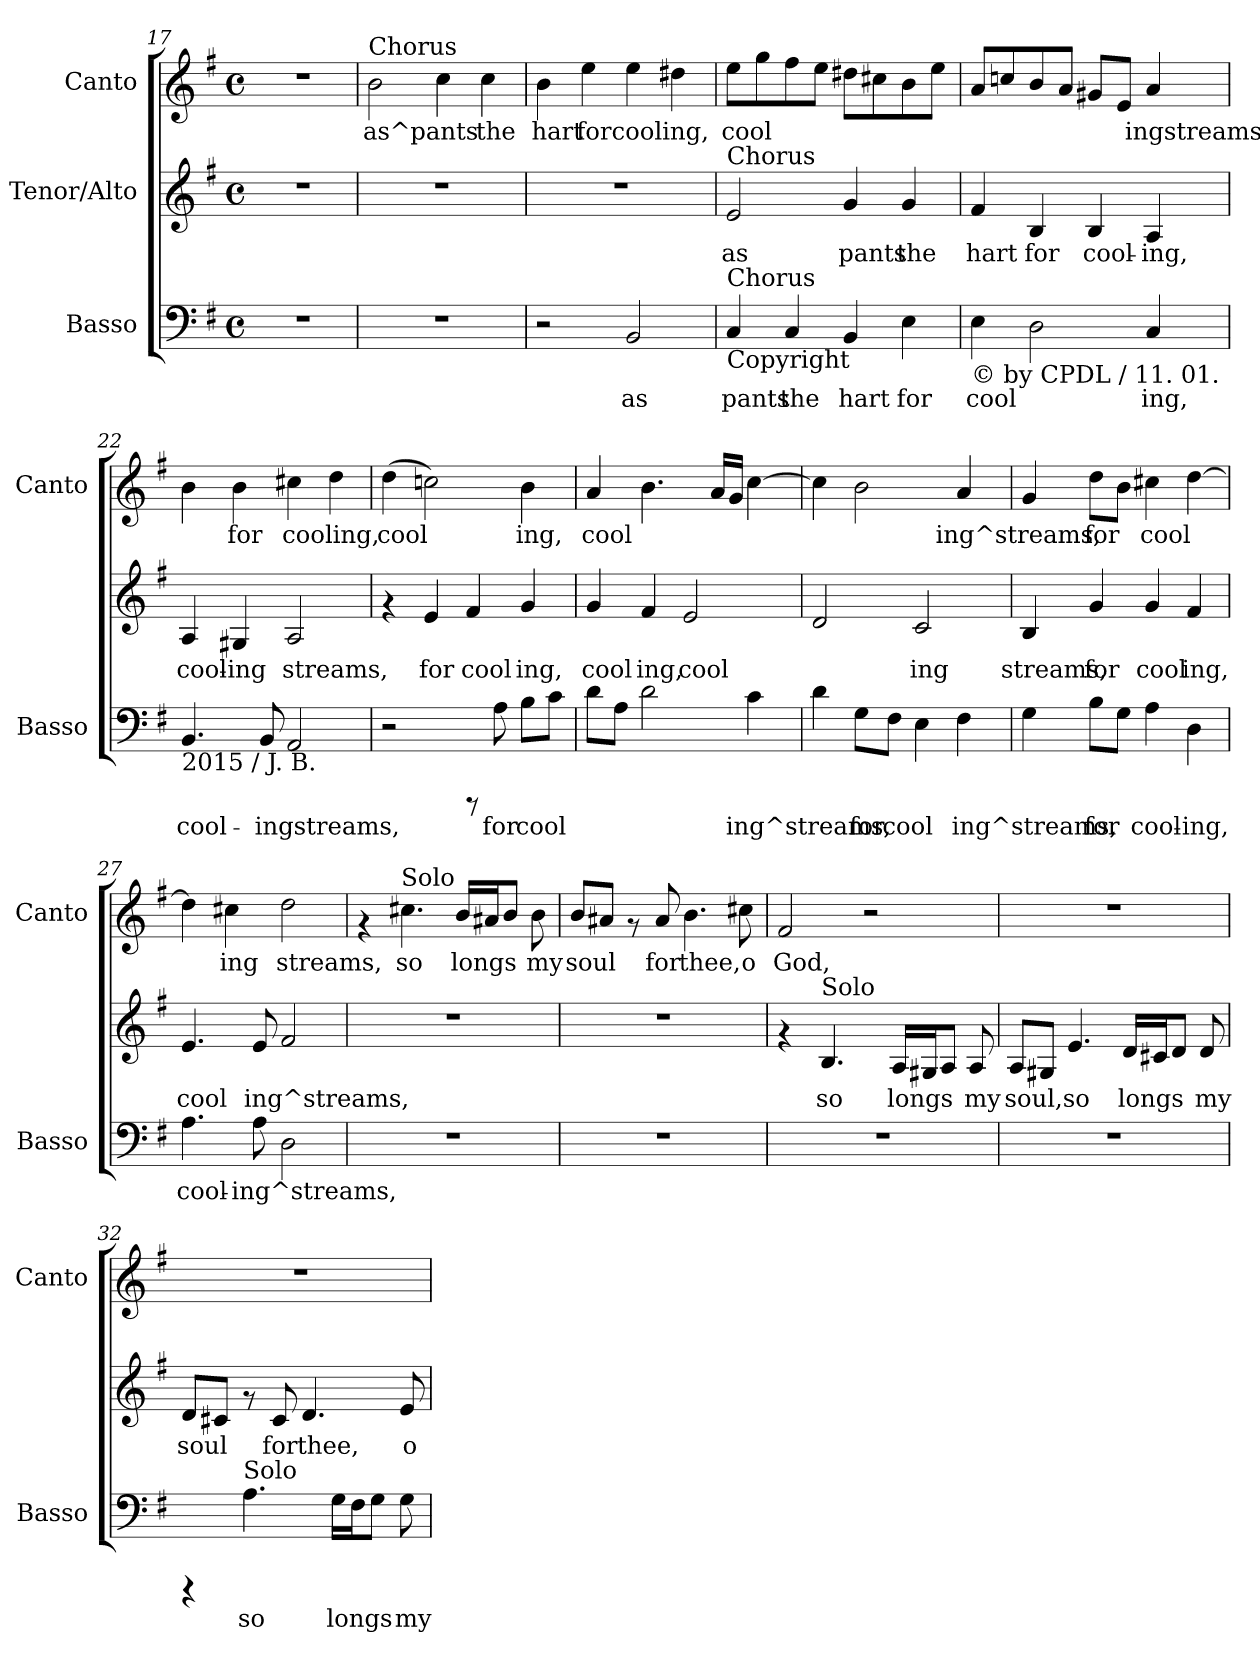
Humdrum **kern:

**kern	**text	**kern	**text	**kern	**text
*part3	*part3	*part2	*part2	*part1	*part1
*staff3	*staff3	*staff2	*staff2	*staff1	*staff1
*I"Basso	*	*I"Tenor/Alto	*	*I"Canto	*
*I'Basso	*	*	*	*I'Canto	*
!!LO:LB:g=z
*clefF4	*	*clefG2	*	*clefG2	*
*k[f#]	*	*k[f#]	*	*k[f#]	*
*G:	*	*G:	*	*G:	*
*M4/4	*	*M4/4	*	*M4/4	*
*met(c)	*	*met(c)	*	*met(c)	*
=17	=17	=17	=17	=17	=17
1r	.	1r	.	1r	.
=18	=18	=18	=18	=18	=18
!	!	!	!	!LO:TX:a:t=Chorus	!
!	!	!	!	!	!LO:LY:b:cj
1r	.	1r	.	2b\	as^pants
!	!	!	!	!	!LO:LY:b:cj
.	.	.	.	4cc\	.
!	!	!	!	!	!LO:LY:b:cj
.	.	.	.	4cc\	the
=19	=19	=19	=19	=19	=19
!	!	!	!	!	!LO:LY:b:cj
2r	.	1r	.	4b\	hart
!	!	!	!	!	!LO:LY:b:cj
.	.	.	.	4ee\	forcooling,
!	!LO:LY:b:cj	!	!	!	!LO:LY:b:cj
2BB/	as	.	.	4ee\	.
!	!	!	!	!	!LO:LY:b:cj
.	.	.	.	4dd#X\	.
=20	=20	=20	=20	=20	=20
!	!	!LO:TX:a:t=Chorus	!	!	!
!LO:TX:a:t=Chorus	!	!	!	!	!
!LO:TX:b:t=Copyright	!	!	!	!	!
!	!LO:LY:b:cj	!	!LO:LY:b:cj	!	!LO:LY:b:cj
4C/	pants	2e/	as	8ee\L	cool
!	!	!	!	!	!LO:LY:b:cj
.	.	.	.	8gg\	.
!	!LO:LY:b:cj	!	!	!	!LO:LY:b:cj
4C/	the	.	.	8ff#\	.
!	!	!	!	!	!LO:LY:b:cj
.	.	.	.	8ee\J	.
!	!LO:LY:b:cj	!	!LO:LY:b:cj	!	!LO:LY:b:cj
4BB/	hart	4g/	pants	8dd#X\L	.
!	!	!	!	!	!LO:LY:b:cj
.	.	.	.	8cc#X\	.
!	!LO:LY:b:cj	!	!LO:LY:b:cj	!	!LO:LY:b:cj
4E\	for	4g/	the	8b\	.
!	!	!	!	!	!LO:LY:b:cj
.	.	.	.	8ee\J	.
=21	=21	=21	=21	=21	=21
!LO:TX:b:t=© by CPDL / 11. 01.	!	!	!	!	!
!	!LO:LY:b:cj	!	!LO:LY:b:cj	!	!LO:LY:b:cj
4E\	cool-	4f#/	hart	8a/L	.
!	!	!	!	!	!LO:LY:b:cj
.	.	.	.	8ccn/	.
!	!LO:LY:b:cj	!	!LO:LY:b:cj	!	!LO:LY:b:cj
2D\	--	4B/	for	8b/	.
!	!	!	!	!	!LO:LY:b:cj
.	.	.	.	8a/J	.
!	!	!	!LO:LY:b:cj	!	!LO:LY:b:cj
.	.	4B/	cool-	8g#X/L	.
!	!	!	!	!	!LO:LY:b:cj
.	.	.	.	8e/J	.
!	!LO:LY:b:cj	!	!LO:LY:b:cj	!	!LO:LY:b:cj
4C/	-ing,	4A/	-ing,	4a/	ingstreams,
=22	=22	=22	=22	=22	=22
!LO:TX:b:t=2015 / J. B.	!	!	!	!	!
!	!LO:LY:b:cj	!	!LO:LY:b:cj	!	!LO:LY:b:cj
4.BB/	cool-	4A/	cool-	4b\	.
!	!	!	!LO:LY:b:cj	!	!LO:LY:b:cj
.	.	4G#X/	-ing	4b\	for
!	!LO:LY:b:cj	!	!	!	!
8BB/	-ingstreams,	.	.	.	.
!	!LO:LY:b:cj	!	!LO:LY:b:cj	!	!LO:LY:b:cj
2AA/	.	2A/	streams,	4cc#X\	cooling,
!	!	!	!	!	!LO:LY:b:cj
.	.	.	.	4dd\	.
!!LO:PB:g=z
=23	=23	=23	=23	=23	=23
!	!	!	!	!	!LO:LY:b:cj
2r	.	4rf	.	(>4dd\	cool
!	!	!	!LO:LY:b:cj	!	!LO:LY:b:cj
.	.	4e/	for	2ccn\)	.
!	!	!	!LO:LY:b:cj	!	!
8rCCC	.	4f#/	cool	.	.
!	!LO:LY:b:cj	!	!	!	!
8A\	for	.	.	.	.
!	!LO:LY:b:cj	!	!LO:LY:b:cj	!	!LO:LY:b:cj
8B\L	cool-	4g/	ing,	4b\	ing,
!	!LO:LY:b:cj	!	!	!	!
8c\J	--	.	.	.	.
=24	=24	=24	=24	=24	=24
!	!LO:LY:b:cj	!	!LO:LY:b:cj	!	!LO:LY:b:cj
8d\L	--	4g/	cool	4a/	cool
!	!LO:LY:b:cj	!	!	!	!
8A\J	--	.	.	.	.
!	!LO:LY:b:cj	!	!LO:LY:b:cj	!	!LO:LY:b:cj
2d\	--	4f#/	ing,	4.b\	.
!	!	!	!LO:LY:b:cj	!	!
.	.	2e/	cool	.	.
!	!	!	!	!	!LO:LY:b:cj
.	.	.	.	16a/L	.
!	!	!	!	!	!LO:LY:b:cj
.	.	.	.	16g/J	.
!	!LO:LY:b:cj	!	!	!	!LO:LY:b:cj
4c\	-ing^streams,	.	.	[>4cc\	.
=25	=25	=25	=25	=25	=25
!	!LO:LY:b:cj	!	!LO:LY:b:cj	!	!LO:LY:b:cj
4d\	.	2d/	.	4cc\]	.
!	!LO:LY:b:cj	!	!	!	!LO:LY:b:cj
8G\L	for	.	.	2b\	.
!	!LO:LY:b:cj	!	!	!	!
8F#\J	cool-	.	.	.	.
!	!LO:LY:b:cj	!	!LO:LY:b:cj	!	!
4E\	--	2c/	ing	.	.
!	!LO:LY:b:cj	!	!	!	!LO:LY:b:cj
4F#\	-ing^streams,	.	.	4a/	ing^streams,
=26	=26	=26	=26	=26	=26
!	!LO:LY:b:cj	!	!LO:LY:b:cj	!	!LO:LY:b:cj
4G\	.	4B/	streams,	4g/	.
!	!LO:LY:b:cj	!	!LO:LY:b:cj	!	!LO:LY:b:cj
8B\L	for	4g/	for	8dd\L	for
!	!LO:LY:b:cj	!	!	!	!LO:LY:b:cj
8G\J	.	.	.	8b\J	.
!	!LO:LY:b:cj	!	!LO:LY:b:cj	!	!LO:LY:b:cj
4A\	cool-	4g/	cool	4cc#X\	cool
!	!LO:LY:b:cj	!	!LO:LY:b:cj	!	!LO:LY:b:cj
4D\	-ing,	4f#/	ing,	[>4dd\	.
=27	=27	=27	=27	=27	=27
!	!LO:LY:b:cj	!	!LO:LY:b:cj	!	!LO:LY:b:cj
4.A\	cool-	4.e/	cool	4dd\]	.
!	!	!	!	!	!LO:LY:b:cj
.	.	.	.	4cc#X\	ing
!	!LO:LY:b:cj	!	!LO:LY:b:cj	!	!
8A\	-ing^streams,	8e/	ing^streams,	.	.
!	!LO:LY:b:cj	!	!LO:LY:b:cj	!	!LO:LY:b:cj
2D\	.	2f#/	.	2dd\	streams,
!!LO:LB:g=z
=28	=28	=28	=28	=28	=28
1r	.	1r	.	4rf	.
!	!	!	!	!LO:TX:a:t=Solo	!
!	!	!	!	!	!LO:LY:b:cj
.	.	.	.	4.cc#X\	so
!	!	!	!	!	!LO:LY:b:cj
.	.	.	.	16b/L	longs
!	!	!	!	!	!LO:LY:b:cj
.	.	.	.	16a#X/	.
!	!	!	!	!	!LO:LY:b:cj
.	.	.	.	8b/J	.
!	!	!	!	!	!LO:LY:b:cj
.	.	.	.	8b\	my
=29	=29	=29	=29	=29	=29
!	!	!	!	!	!LO:LY:b:cj
1r	.	1r	.	8b/L	soul
!	!	!	!	!	!LO:LY:b:cj
.	.	.	.	8a#X/J	.
.	.	.	.	8rf	.
!	!	!	!	!	!LO:LY:b:cj
.	.	.	.	8a#/	for
!	!	!	!	!	!LO:LY:b:cj
.	.	.	.	4.b\	thee,
!	!	!	!	!	!LO:LY:b:cj
.	.	.	.	8cc#X\	o
=30	=30	=30	=30	=30	=30
!	!	!	!	!	!LO:LY:b:cj
1r	.	4rf	.	2f#/	God,
!	!	!LO:TX:a:t=Solo	!	!	!
!	!	!	!LO:LY:b:cj	!	!
.	.	4.B/	so	.	.
.	.	.	.	2r	.
!	!	!	!LO:LY:b:cj	!	!
.	.	16A/L	longs	.	.
!	!	!	!LO:LY:b:cj	!	!
.	.	16G#X/	.	.	.
!	!	!	!LO:LY:b:cj	!	!
.	.	8A/J	.	.	.
!	!	!	!LO:LY:b:cj	!	!
.	.	8A/	my	.	.
=31	=31	=31	=31	=31	=31
!	!	!	!LO:LY:b:cj	!	!
1r	.	8A/L	soul,	1r	.
!	!	!	!LO:LY:b:cj	!	!
.	.	8G#X/J	.	.	.
!	!	!	!LO:LY:b:cj	!	!
.	.	4.e/	so	.	.
!	!	!	!LO:LY:b:cj	!	!
.	.	16d/L	longs	.	.
!	!	!	!LO:LY:b:cj	!	!
.	.	16c#X/	.	.	.
!	!	!	!LO:LY:b:cj	!	!
.	.	8d/J	.	.	.
!	!	!	!LO:LY:b:cj	!	!
.	.	8d/	my	.	.
=32	=32	=32	=32	=32	=32
!	!	!	!LO:LY:b:cj	!	!
4rCCC	.	8d/L	soul	1r	.
!	!	!	!LO:LY:b:cj	!	!
.	.	8c#X/J	.	.	.
!LO:TX:a:t=Solo	!	!	!	!	!
!	!LO:LY:b:cj	!	!	!	!
4.A\	so	8rf	.	.	.
!	!	!	!LO:LY:b:cj	!	!
.	.	8c#/	for	.	.
!	!	!	!LO:LY:b:cj	!	!
.	.	4.d/	thee,	.	.
!	!LO:LY:b:cj	!	!	!	!
16G\L	longs	.	.	.	.
!	!LO:LY:b:cj	!	!	!	!
16F#\	.	.	.	.	.
!	!LO:LY:b:cj	!	!	!	!
8G\J	.	.	.	.	.
!	!LO:LY:b:cj	!	!LO:LY:b:cj	!	!
8G\	my	8e/	o	.	.
=	=	=	=	=	=
*-	*-	*-	*-	*-	*-
